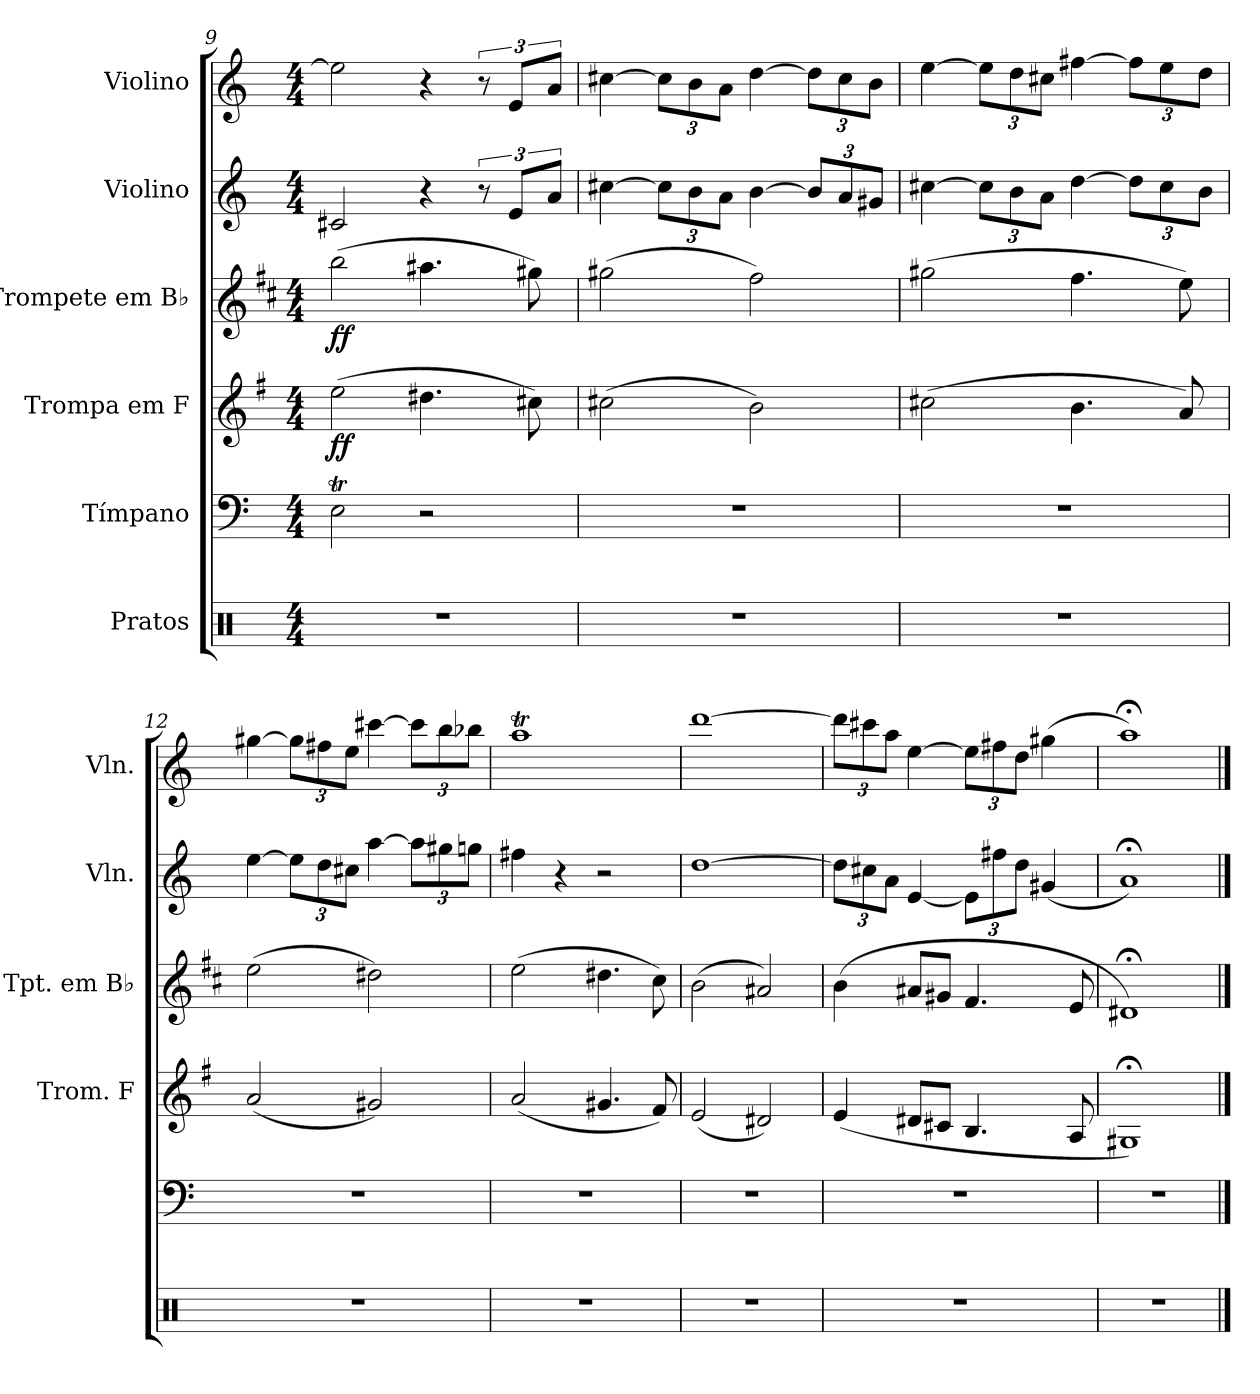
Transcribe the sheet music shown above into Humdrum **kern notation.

**kern	**kern	**kern	**dynam	**kern	**dynam	**kern	**kern
*part6	*part5	*part4	*part4	*part3	*part3	*part2	*part1
*staff6	*staff5	*staff4	*staff4	*staff3	*staff3	*staff2	*staff1
*I"Pratos	*I"Tímpano	*I"Trompa em F	*	*I"Trompete em B♭	*	*I"Violino	*I"Violino
*	*	*I'Trom. F	*	*I'Tpt. em B♭	*	*I'Vln.	*I'Vln.
*clefX	*clefF4	*clefG2	*	*clefG2	*	*clefG2	*clefG2
*	*	*ITrd4c7	*	*ITrd1c2	*	*	*
*k[]	*k[]	*k[]	*	*k[]	*	*k[]	*k[]
*M4/4	*M4/4	*M4/4	*	*M4/4	*	*M4/4	*M4/4
=9	=9	=9	=9	=9	=9	=9	=9
!	!	!	!LO:DY:b	!	!LO:DY:b	!	!
1r	2Et\	(>2a\	ff	(>2aa\	ff	2c#X/	2ee\]
.	2r	4.g#X\	.	4.gg#X\	.	4r	4r
.	.	.	.	.	.	12r	12r
.	.	.	.	.	.	12e/L	12e/L
.	.	8f#X\)	.	8ff#X\)	.	.	.
.	.	.	.	.	.	12a/J	12a/J
=10	=10	=10	=10	=10	=10	=10	=10
1r	1r	(>2f#X\	.	(>2ff#X\	.	[4cc#X\	[4cc#X\
*	*	*	*	*	*	*Xbrackettup	*Xbrackettup
.	.	.	.	.	.	12cc#\L]	12cc#\L]
.	.	.	.	.	.	12b\	12b\
.	.	.	.	.	.	12a\J	12a\J
.	.	2e\)	.	2ee\)	.	[4b\	[4dd\
.	.	.	.	.	.	12b/L]	12dd\L]
.	.	.	.	.	.	12a/	12cc#\
.	.	.	.	.	.	12g#X/J	12b\J
!!LO:PB:g=z
=11	=11	=11	=11	=11	=11	=11	=11
1r	1r	(>2f#X\	.	(>2ff#X\	.	[4cc#X\	[4ee\
.	.	.	.	.	.	12cc#\L]	12ee\L]
.	.	.	.	.	.	12b\	12dd\
.	.	.	.	.	.	12a\J	12cc#X\J
.	.	4.e\	.	4.ee\	.	[4dd\	[4ff#X\
.	.	.	.	.	.	12dd\L]	12ff#\L]
.	.	.	.	.	.	12cc#\	12ee\
.	.	8d/)	.	8dd\)	.	.	.
.	.	.	.	.	.	12b\J	12dd\J
=12	=12	=12	=12	=12	=12	=12	=12
1r	1r	(<2d/	.	(>2dd\	.	[4ee\	[4gg#X\
.	.	.	.	.	.	12ee\L]	12gg#\L]
.	.	.	.	.	.	12dd\	12ff#X\
.	.	.	.	.	.	12cc#X\J	12ee\J
.	.	2c#X/)	.	2cc#X\)	.	[4aa\	[4ccc#X\
.	.	.	.	.	.	12aa\L]	12ccc#\L]
.	.	.	.	.	.	12gg#X\	12bb\
.	.	.	.	.	.	12ggn\J	12bb-X\J
=13	=13	=13	=13	=13	=13	=13	=13
1r	1r	(<2d/	.	(>2dd\	.	4ff#X\	1aaT
.	.	.	.	.	.	4r	.
.	.	4.c#X/	.	4.cc#X\	.	2r	.
.	.	8B/)	.	8b\)	.	.	.
!!LO:LB:g=z
=14	=14	=14	=14	=14	=14	=14	=14
1r	1r	(<2A/	.	(>2a\	.	[1dd	[1ddd
.	.	2G#X/)	.	2g#X/)	.	.	.
=15	=15	=15	=15	=15	=15	=15	=15
1r	1r	(<4A/	.	(>4a\	.	12dd\L]	12ddd\L]
.	.	.	.	.	.	12cc#X\	12ccc#X\
.	.	.	.	.	.	12a\J	12aa\J
.	.	8G#X/L	.	8g#X/L	.	[4e/	[4ee\
.	.	8F#X/J	.	8f#X/J	.	.	.
.	.	4.E/	.	4.e/	.	12e\L]	12ee\L]
.	.	.	.	.	.	12ff#X\	12ff#X\
.	.	.	.	.	.	12dd\J	12dd\J
.	.	.	.	.	.	(<4g#X/	(>4gg#X\
.	.	8D/	.	8d/	.	.	.
=16	=16	=16	=16	=16	=16	=16	=16
1r	1r	1C#X;<)	.	1c#X;<)	.	1a;<)	1aa;<)
==	==	==	==	==	==	==	==
*-	*-	*-	*-	*-	*-	*-	*-
